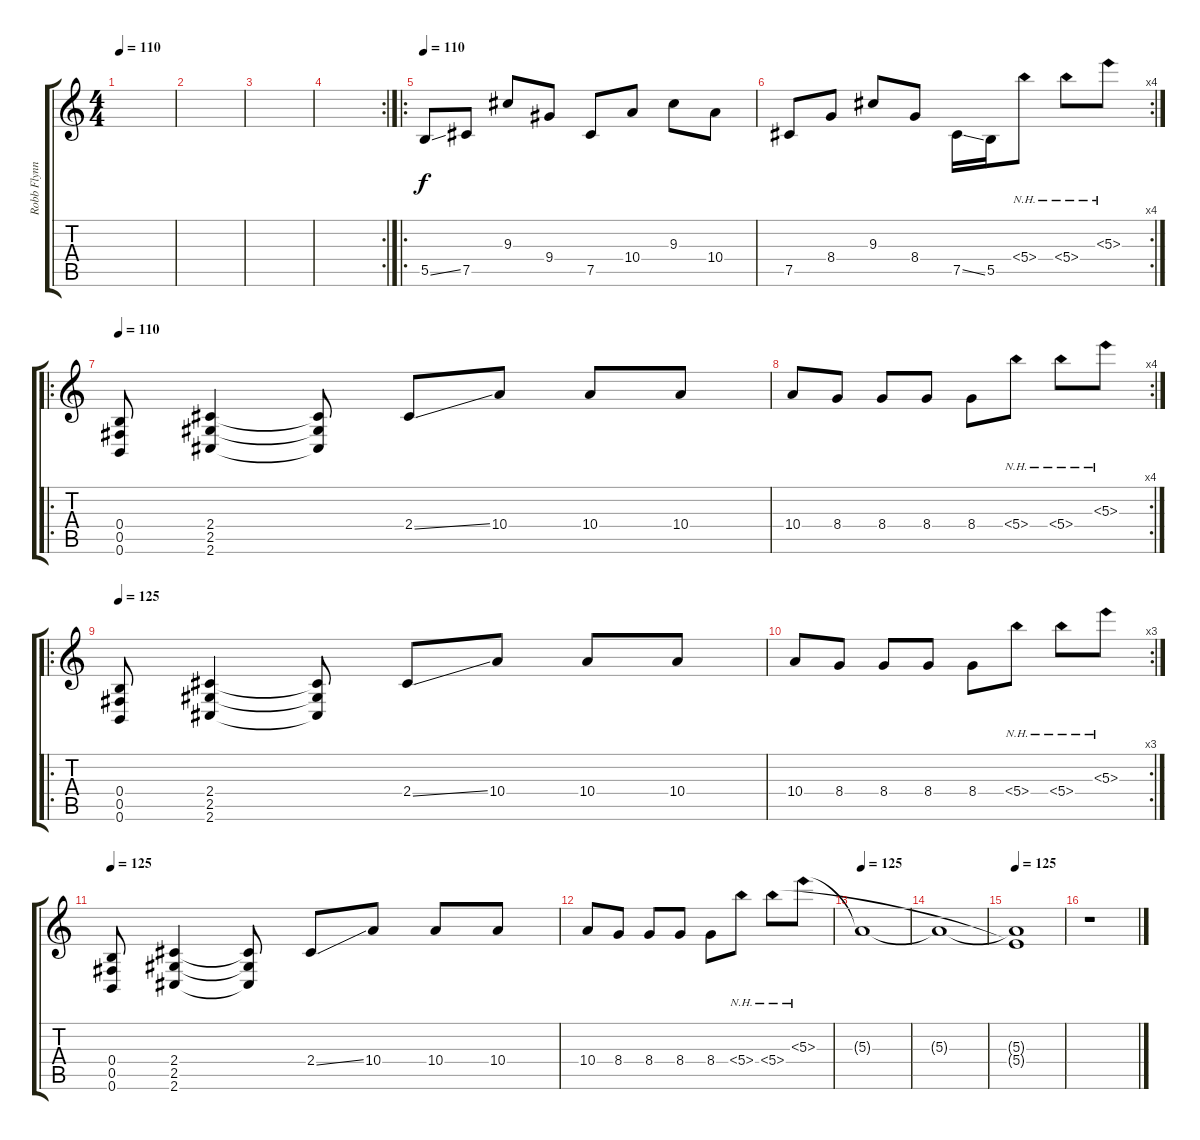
\track ("Robb Flynn" "Robb Flynn") {instrument distortionguitar}
\staff {score tabs}
\tuning (Db4 Ab3 E3 B2 Gb2 B1) {hide}
\ts (4 4)
\tempo 110
\clef g2
\ks c
|
|
|
\rc 2
|
\ro
\tempo 110
5.5{ss}.8{instrument electricguitarjazz} 7.5.8 9.3.8 9.4.8 7.5.8 10.4.8 9.3.8 10.4.8 |
\rc 4
7.5.8 8.4.8 9.3.8 8.4.8 7.5{ss}.16 5.5.16 5.4{nh}.8 5.4{nh}.8 5.3{nh}.8 |
\ro
\tempo 110
(0.4 0.5 0.6).8{instrument distortionguitar} (2.4 2.5 2.6).4 (2.4{t} 2.5{t} 2.6{t}).8 2.4{ss}.8 10.4.8 10.4.8 10.4.8 |
\rc 4
10.4.8 8.4.8 8.4.8 8.4.8 8.4.8 5.4{nh}.8 5.4{nh}.8 5.3{nh}.8 |
\ro
\tempo 125
(0.4 0.5 0.6).8{instrument distortionguitar} (2.4 2.5 2.6).4 (2.4{t} 2.5{t} 2.6{t}).8 2.4{ss}.8 10.4.8 10.4.8 10.4.8 |
\rc 3
10.4.8 8.4.8 8.4.8 8.4.8 8.4.8 5.4{nh}.8 5.4{nh}.8 5.3{nh}.8 |
\tempo 125
(0.4 0.5 0.6).8{instrument distortionguitar} (2.4 2.5 2.6).4 (2.4{t} 2.5{t} 2.6{t}).8 2.4{ss}.8 10.4.8 10.4.8 10.4.8 |
10.4.8 8.4.8 8.4.8 8.4.8 8.4.8 5.4{nh}.8 5.4{nh}.8 5.3{nh}.8 |
\tempo 125
5.3{t}.1 |
5.3{t}.1 |
\tempo 125
(5.3{t} 5.4{t}).1 |
r.1
